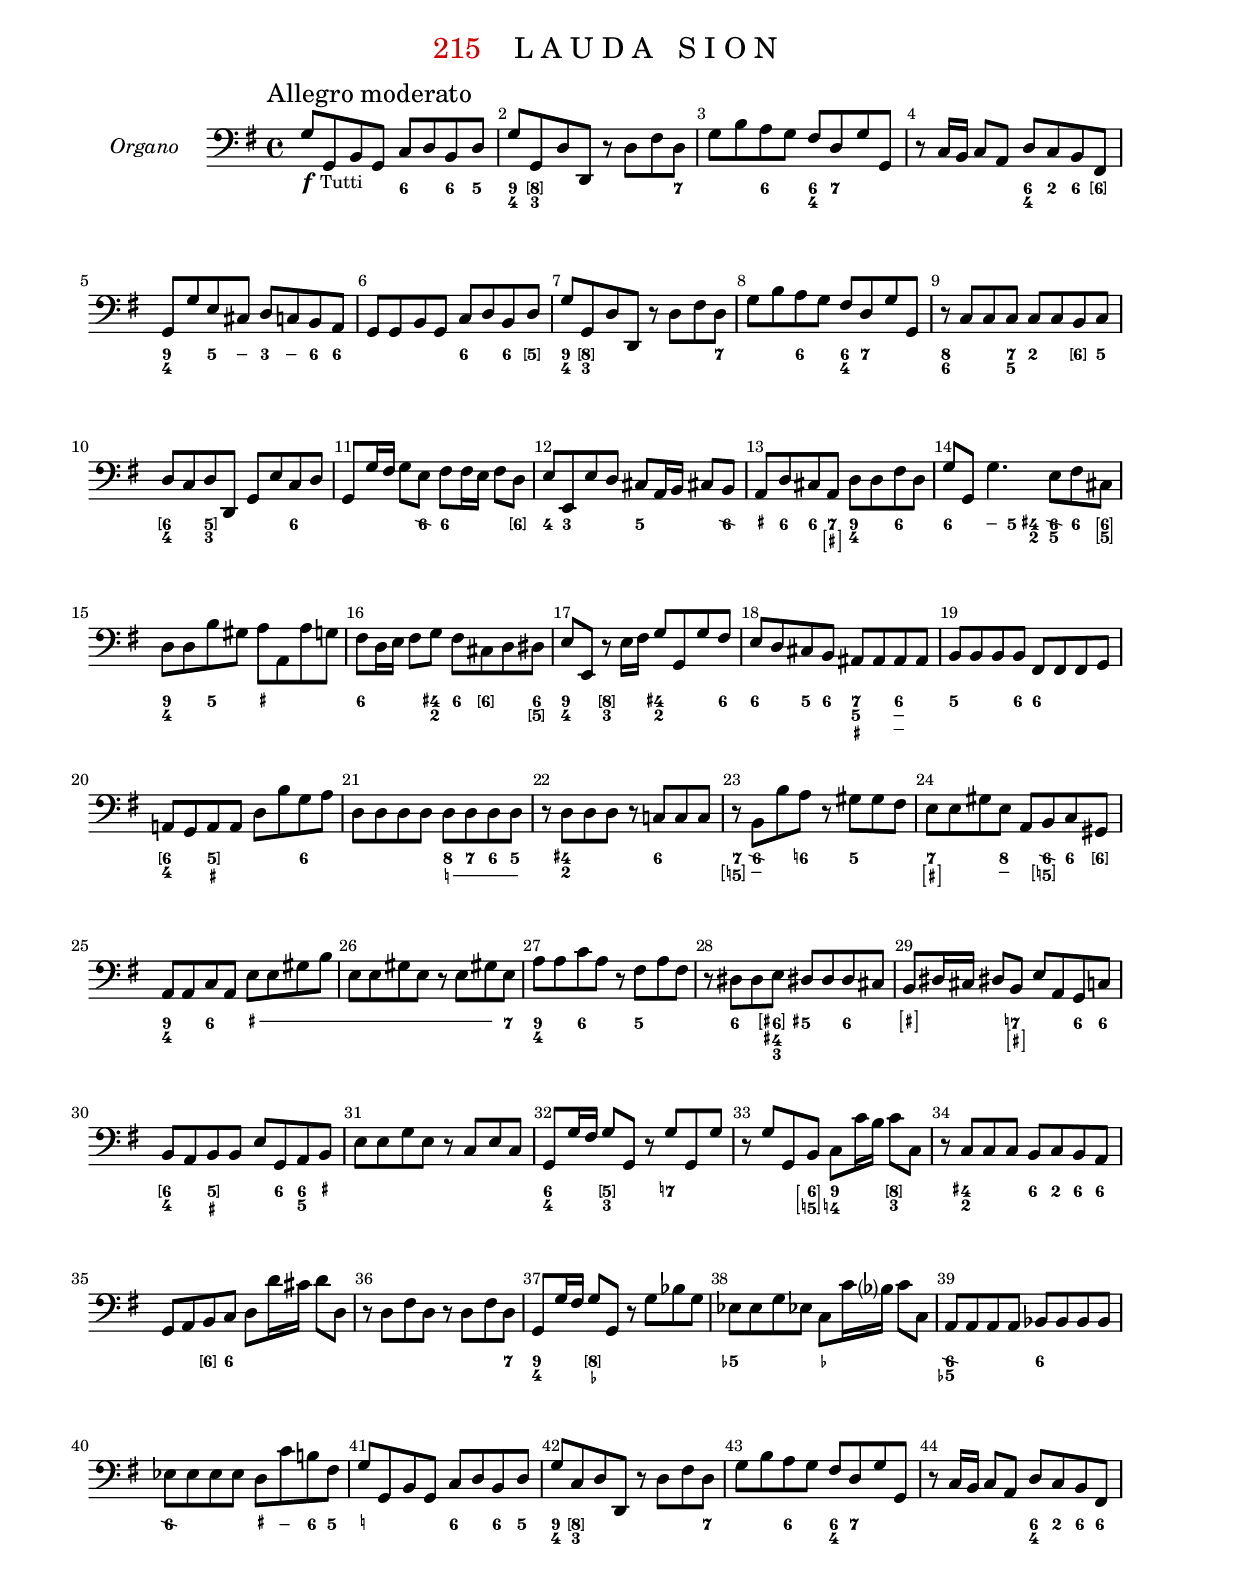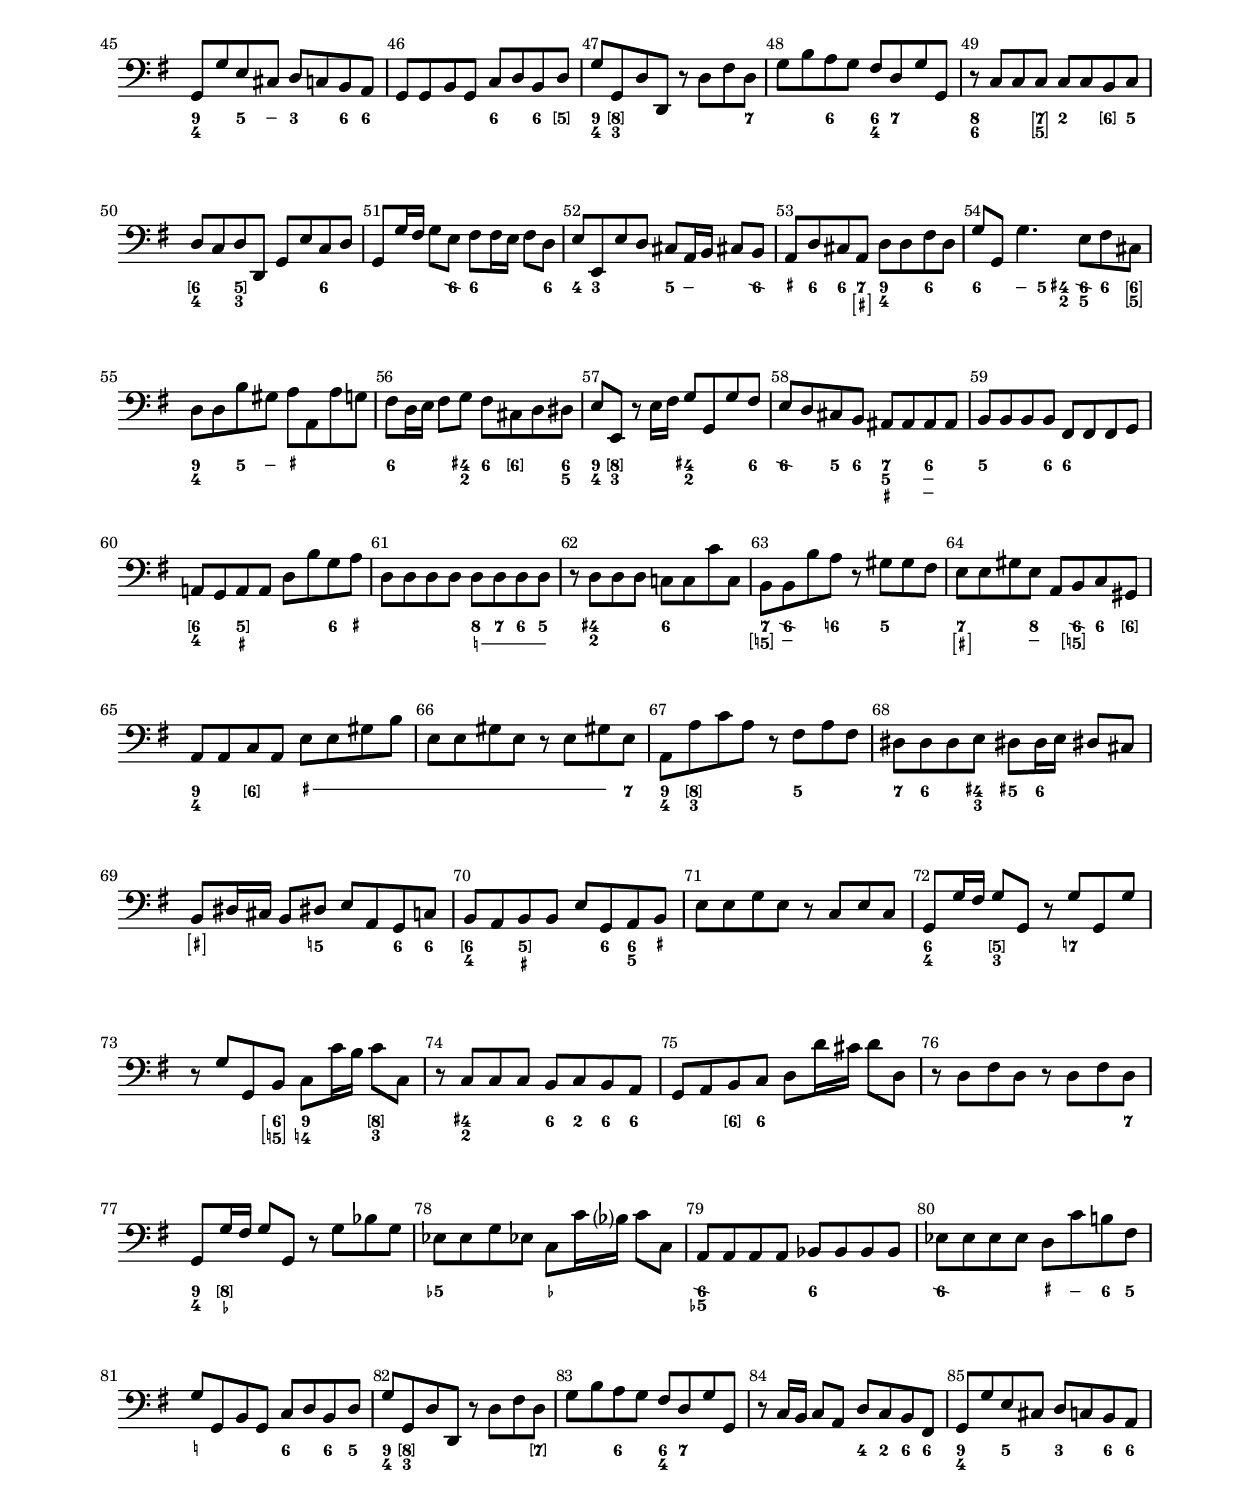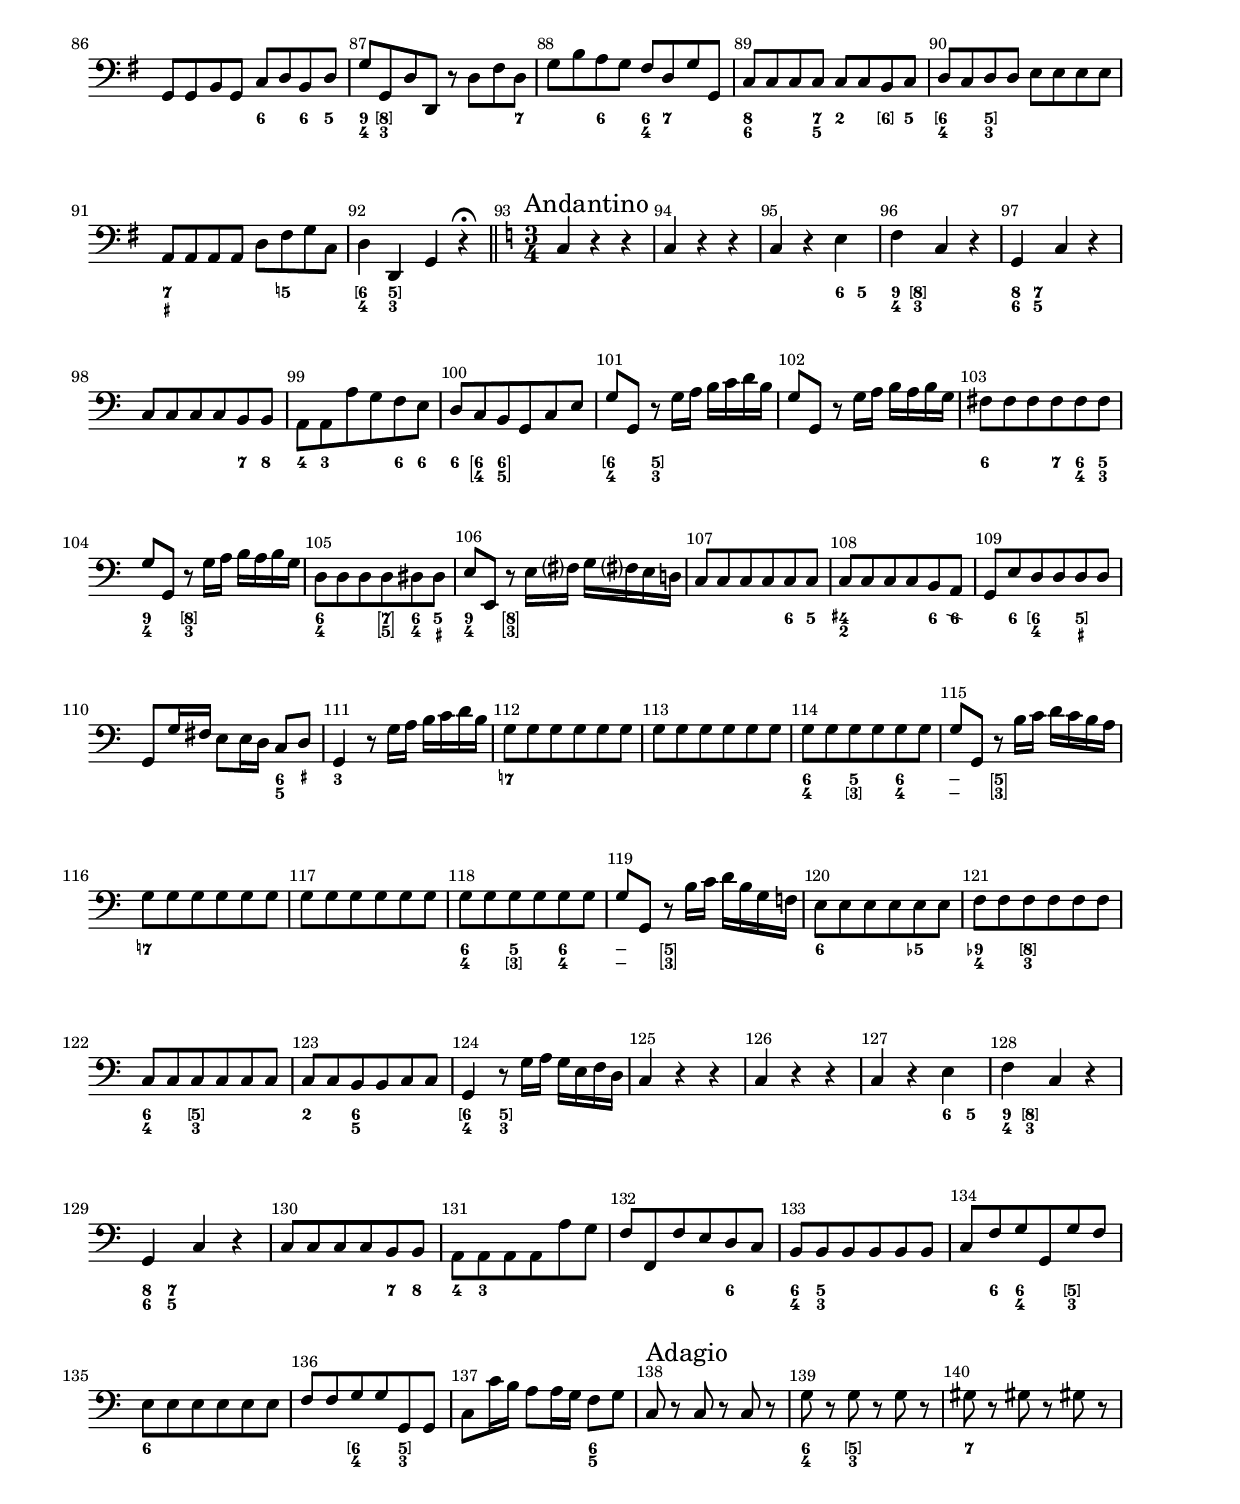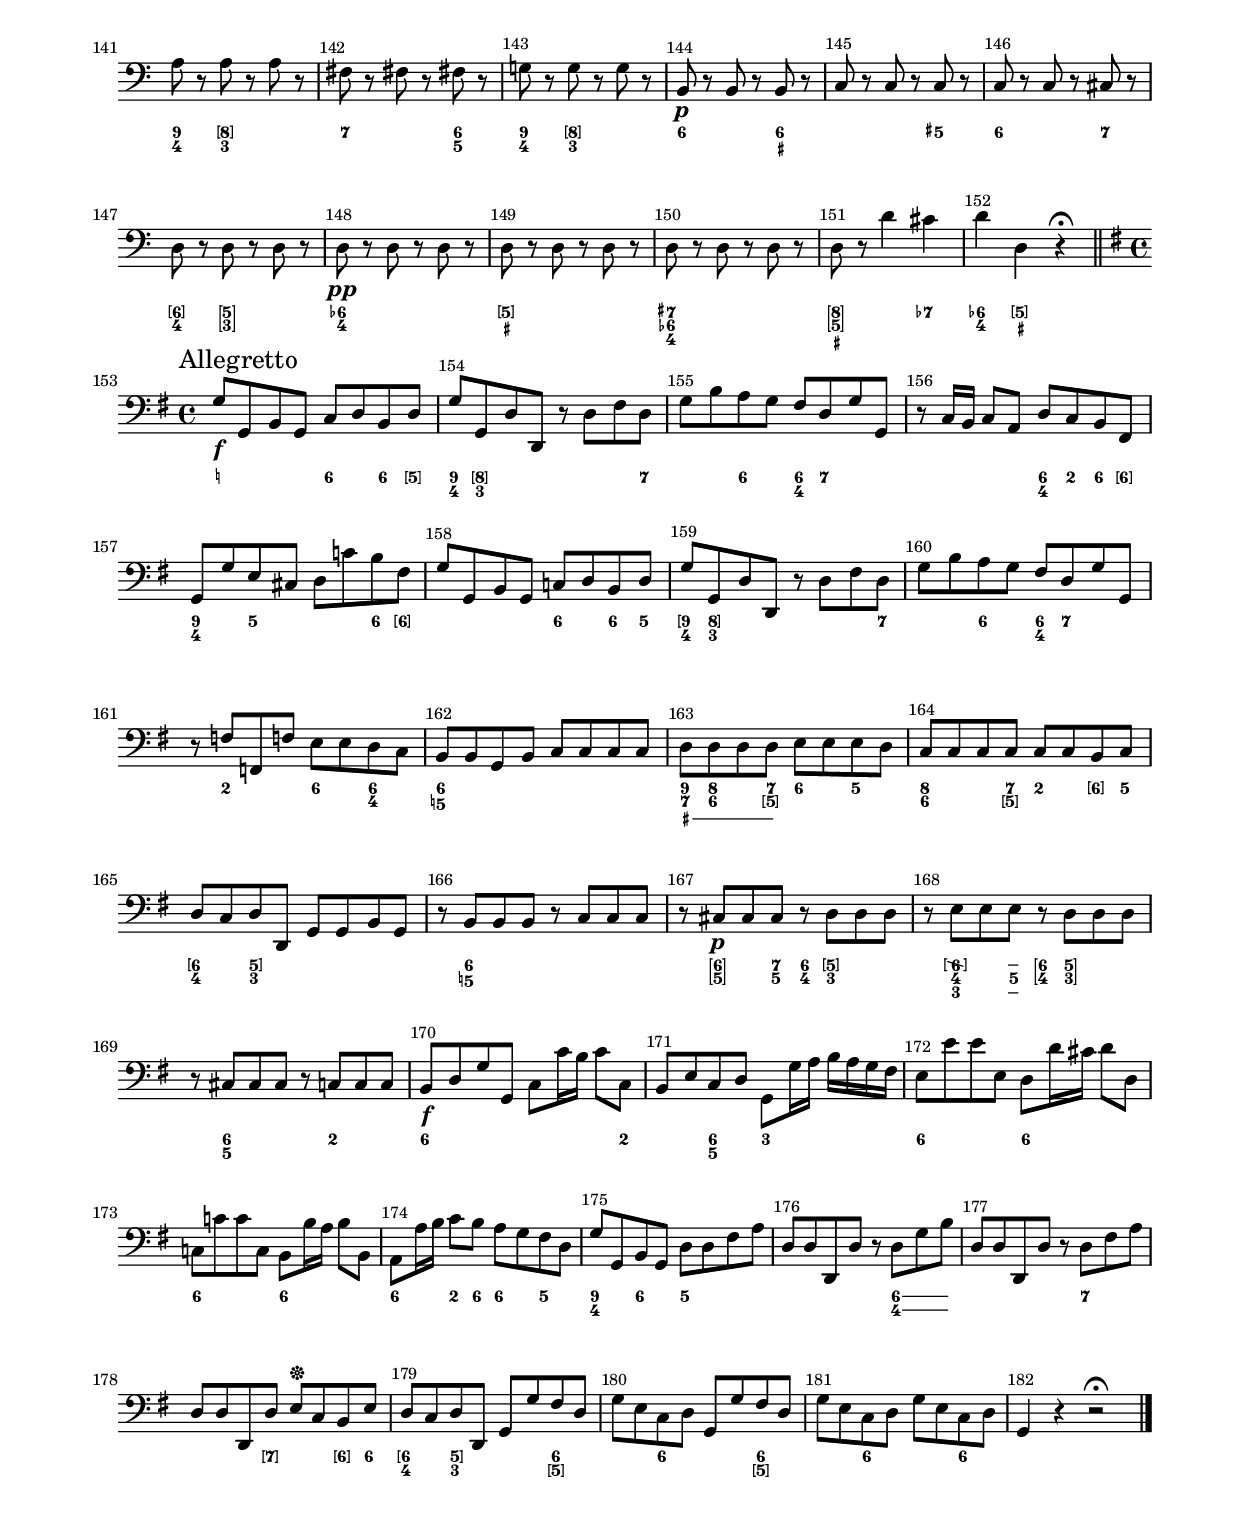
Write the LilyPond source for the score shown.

\version "2.22.0"

\include "../../../definitions_main.ly"
\include "../definitions_work.ly"

\paper {
	indent = 2\cm
	top-margin = 1.5\cm
	system-separator-markup = ##f
	system-system-spacing =
    #'((basic-distance . 18)
       (minimum-distance . 18)
       (padding . -100)
       (stretchability . 0))

	top-system-spacing =
    #'((basic-distance . 12)
       (minimum-distance . 12)
       (padding . -100)
       (stretchability . 0))

	top-markup-spacing =
    #'((basic-distance . 0)
       (minimum-distance . 0)
       (padding . -100)
       (stretchability . 0))

	markup-system-spacing =
    #'((basic-distance . 12)
       (minimum-distance . 12)
       (padding . -100)
       (stretchability . 0))

	systems-per-page = #9
}

#(set-global-staff-size 17.82)

\layout {
	\context {
		\Staff
		instrumentName = "Organo"
	}
}

\book {
	\bookpart {
		\header {
			number = "215"
			title = "L A U D A   S I O N"
		}
		\score {
			<<
				\new Staff { \ccxvOrgano }
				\new FiguredBass { \ccxvBassFigures }
			>>
		}
	}
}
